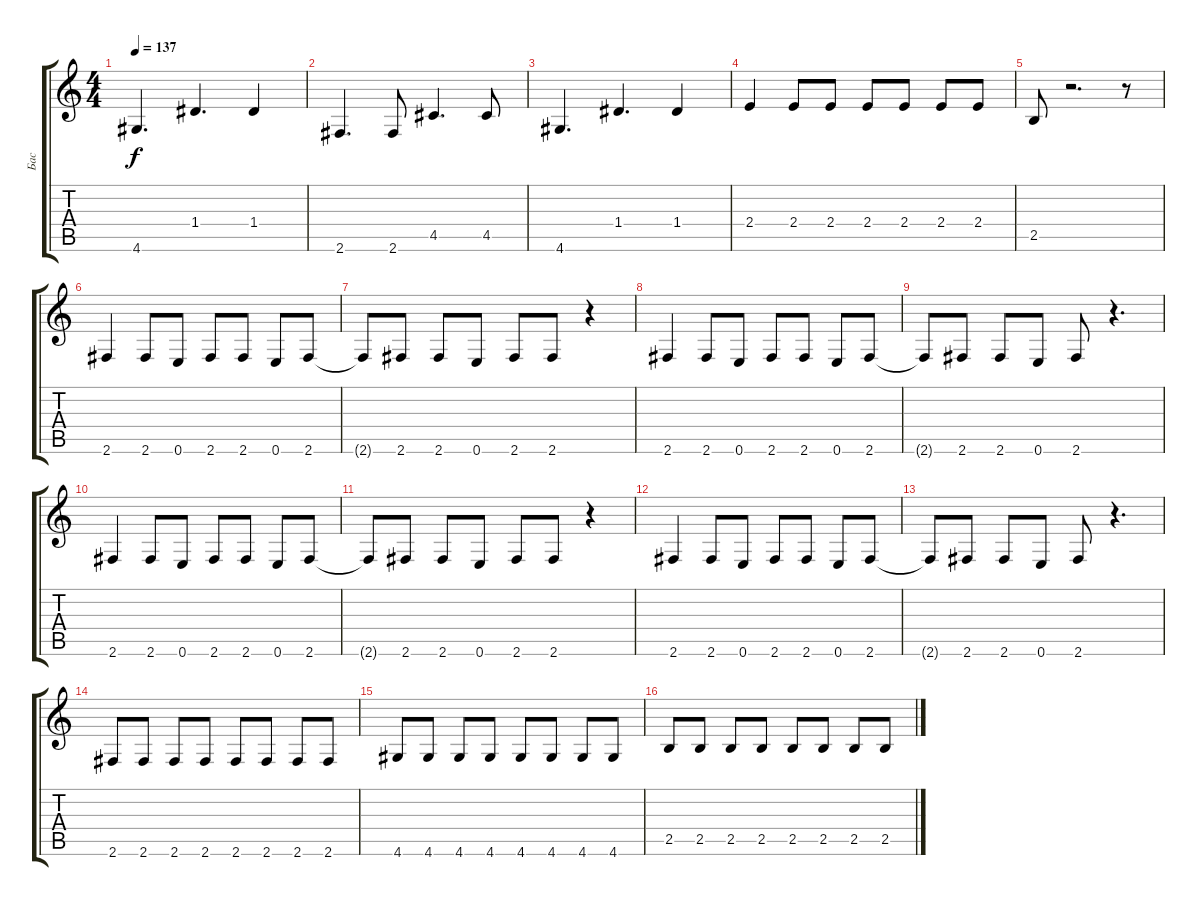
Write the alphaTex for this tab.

\track ("Бас" "Бас") {instrument electricbassfinger}
\staff {score tabs}
\tuning (E4 B3 G3 D3 A2 E2) {hide}
\ts (4 4)
\tempo 137
\clef g2
\ks c
4.6.4{d dy f} 1.4.4{d} 1.4.4 |
2.6.4{d} 2.6.8 4.5.4{d} 4.5.8 |
4.6.4{d} 1.4.4{d} 1.4.4 |
2.4.4 2.4.8 2.4.8 2.4.8 2.4.8 2.4.8 2.4.8 |
2.5.8 r.2{d} r.8 |
2.6.4 2.6.8 0.6.8 2.6.8 2.6.8 0.6.8 2.6.8 |
2.6{t}.8 2.6.8 2.6.8 0.6.8 2.6.8 2.6.8 r.4 |
2.6.4 2.6.8 0.6.8 2.6.8 2.6.8 0.6.8 2.6.8 |
2.6{t}.8 2.6.8 2.6.8 0.6.8 2.6.8 r.4{d} |
2.6.4 2.6.8 0.6.8 2.6.8 2.6.8 0.6.8 2.6.8 |
2.6{t}.8 2.6.8 2.6.8 0.6.8 2.6.8 2.6.8 r.4 |
2.6.4 2.6.8 0.6.8 2.6.8 2.6.8 0.6.8 2.6.8 |
2.6{t}.8 2.6.8 2.6.8 0.6.8 2.6.8 r.4{d} |
2.6.8 2.6.8 2.6.8 2.6.8 2.6.8 2.6.8 2.6.8 2.6.8 |
4.6.8 4.6.8 4.6.8 4.6.8 4.6.8 4.6.8 4.6.8 4.6.8 |
2.5.8 2.5.8 2.5.8 2.5.8 2.5.8 2.5.8 2.5.8 2.5.8
